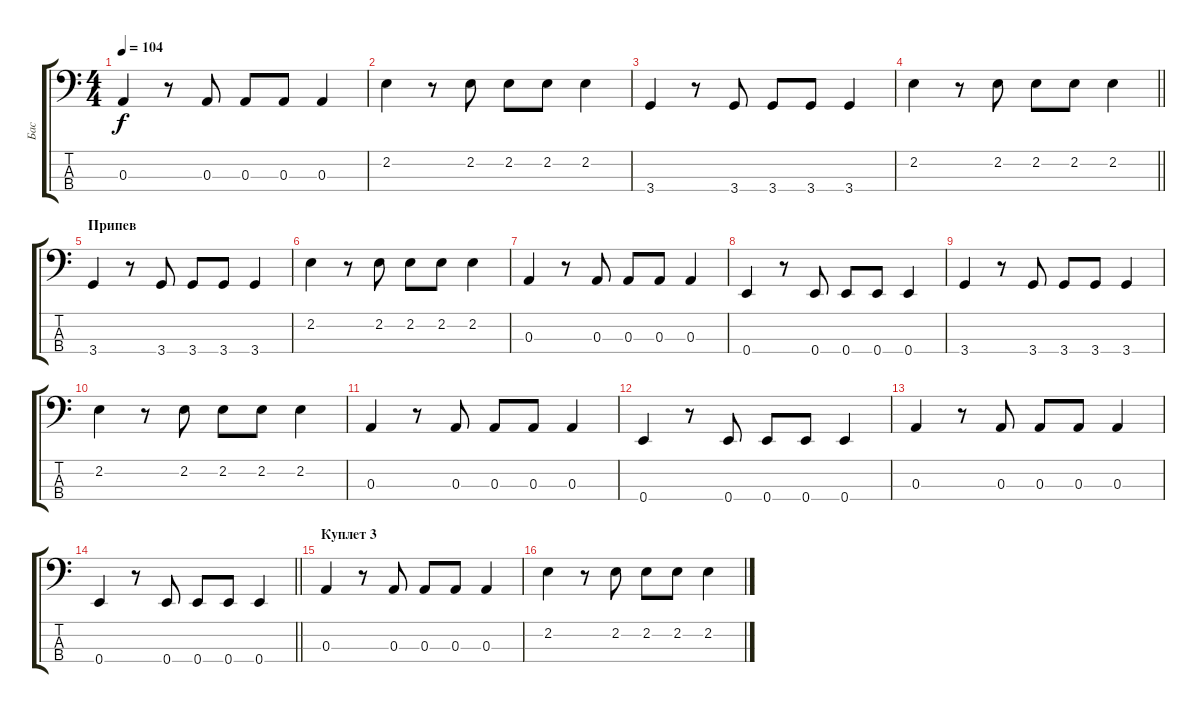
\track ("Бас" "Бас") {instrument electricbassfinger}
\staff {score tabs}
\tuning (G2 D2 A1 E1) {hide}
\ts (4 4)
\tempo 104
\clef f4
\ks c
0.3.4{dy f} r.8 0.3.8 0.3.8 0.3.8 0.3.4 |
2.2.4 r.8 2.2.8 2.2.8 2.2.8 2.2.4 |
3.4.4 r.8 3.4.8 3.4.8 3.4.8 3.4.4 |
\barLineRight lightlight
2.2.4 r.8 2.2.8 2.2.8 2.2.8 2.2.4 |
\section ("" "Припев")
3.4.4 r.8 3.4.8 3.4.8 3.4.8 3.4.4 |
2.2.4 r.8 2.2.8 2.2.8 2.2.8 2.2.4 |
0.3.4 r.8 0.3.8 0.3.8 0.3.8 0.3.4 |
0.4.4 r.8 0.4.8 0.4.8 0.4.8 0.4.4 |
3.4.4 r.8 3.4.8 3.4.8 3.4.8 3.4.4 |
2.2.4 r.8 2.2.8 2.2.8 2.2.8 2.2.4 |
0.3.4 r.8 0.3.8 0.3.8 0.3.8 0.3.4 |
0.4.4 r.8 0.4.8 0.4.8 0.4.8 0.4.4 |
0.3.4 r.8 0.3.8 0.3.8 0.3.8 0.3.4 |
\barLineRight lightlight
0.4.4 r.8 0.4.8 0.4.8 0.4.8 0.4.4 |
\section ("" "Куплет 3")
0.3.4 r.8 0.3.8 0.3.8 0.3.8 0.3.4 |
2.2.4 r.8 2.2.8 2.2.8 2.2.8 2.2.4
